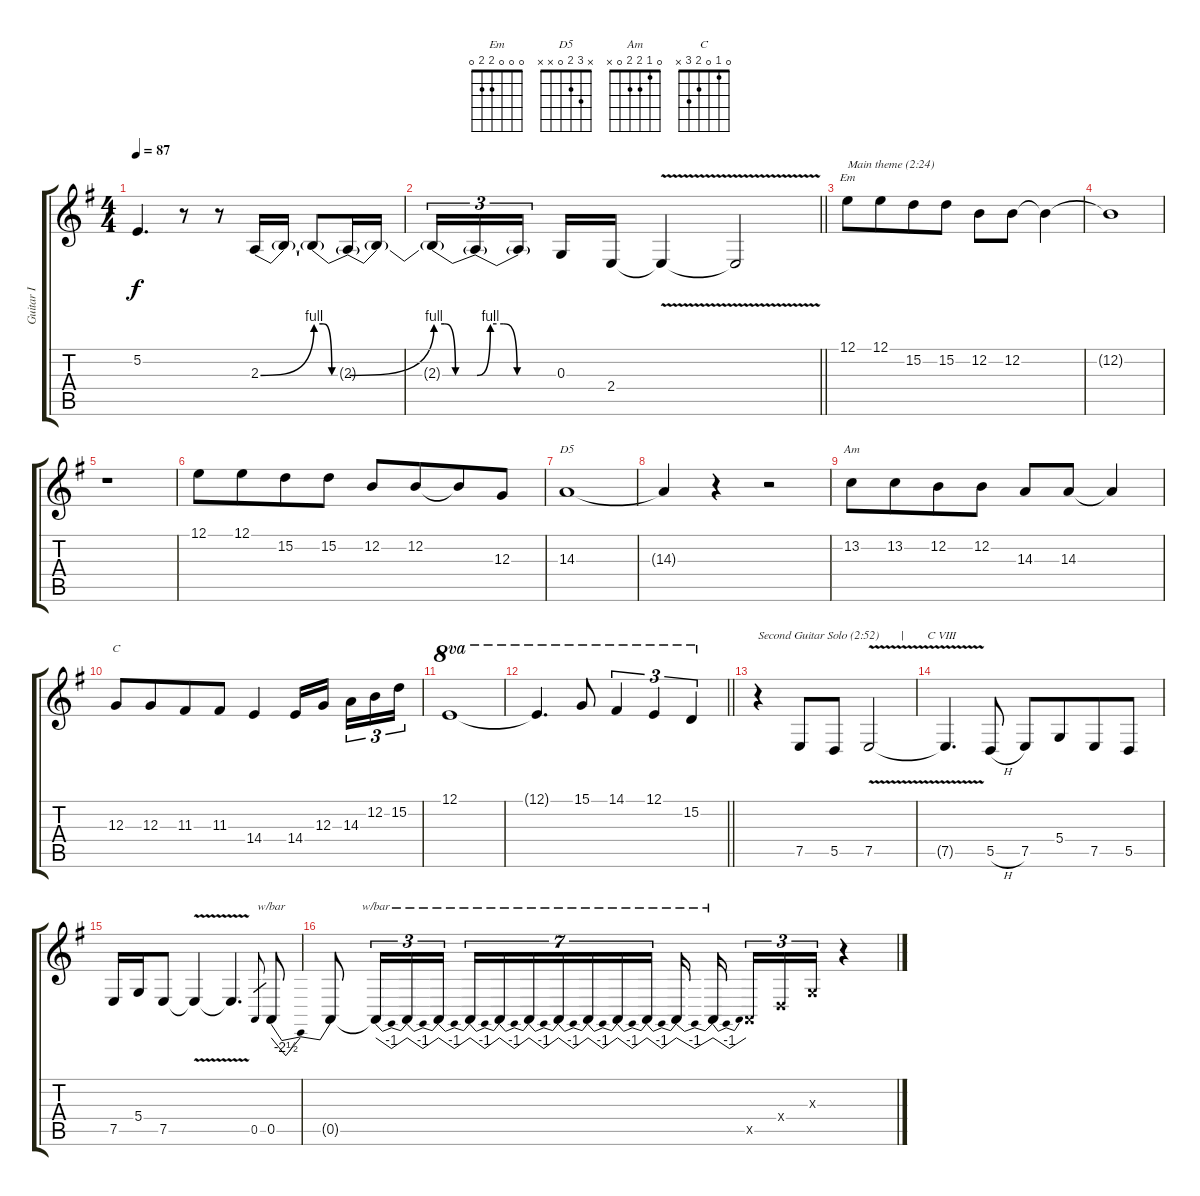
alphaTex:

\track ("Guitar I" "Guitar I") {instrument flute}
\staff {score tabs}
\tuning (E4 B3 G3 D3 A2 E2) {hide}
\chord ("Em" 0 0 0 2 2 0)
\chord ("D5" x 3 2 0 x x)
\chord ("Am" 0 1 2 2 0 x)
\chord ("C" 0 1 0 2 3 x)
\ts (4 4)
\tempo 87
\clef g2
\ks g
5.2{t}.4{d dy f} r.8 r.8 2.3{be (bend 0 0 60 4)}.16 2.3{t}.16 2.3{be (custom 0 4 15 4 30 0 60 0) t}.8 2.3{be (bend 0 0 60 4) t}.16 2.3{t}.16 |
\barLineRight lightlight
2.3{be (custom 0 4 15 4 30 0 60 0) t}.16{tu (3 2)} 2.3{be (custom 0 0 10 4 20 4 30 0 60 0) t}.16{tu (3 2)} 2.3{t}.16{tu (3 2) beam splitsecondary} 0.3.16 2.4.16 2.4{v t}.4 2.4{t}.2 |
12.1.8{ch "Em" txt "Main theme (2:24)"} 12.1.8{beam merge} 15.2.8 15.2.8 12.2.8 12.2.8 12.2{t}.4 |
12.2{t}.1 |
r.1 |
12.1.8 12.1.8{beam merge} 15.2.8 15.2.8 12.2.8 12.2.8{beam merge} 12.2{t}.8 12.3.8 |
14.3.1{ch "D5"} |
14.3{t}.4 r.4 r.2 |
13.2.8{ch "Am"} 13.2.8{beam merge} 12.2.8 12.2.8 14.3.8 14.3.8 14.3{t}.4 |
12.3.8{ch "C"} 12.3.8{beam merge} 11.3.8 11.3.8 14.4.4 14.4.16 12.3.16{beam splitsecondary} 14.3.16{tu (3 2)} 12.2.16{tu (3 2)} 15.2.16{tu (3 2)} |
12.1.1{ot 8va} |
\barLineRight lightlight
12.1{t}.4{d ot 8va} 15.1.8{ot 8va} 14.1.4{tu (3 2) ot 8va} 12.1.4{tu (3 2) ot 8va} 15.2.4{tu (3 2) ot 8va} |
r.4{txt "Second Guitar Solo (2:52)       |        C VIII"} 7.5.8 5.5.8 7.5{v}.2 |
7.5{t}.4{d} 5.5{h}.8 7.5.8 5.4.8{beam merge} 7.5.8 5.5.8 |
7.5.16 5.4.16 7.5.8 7.5{v t}.4 7.5{t}.4{d} 0.5.8{gr beam split} 0.5.8{tbe (dip default 0 0 30 -10 60 0)} |
0.5{t}.8 0.5{t}.16{tu (3 2) tbe (dip default 0 0 30 -4 60 0)} 0.5{t}.16{tu (3 2) tbe (dip default 0 0 30 -4 60 0) beam merge} 0.5{t}.16{tu (3 2) tbe (dip default 0 0 30 -4 60 0)} 0.5{t}.16{tu (7 4) tbe (dip default 0 0 30 -4 60 0)} 0.5{t}.16{tu (7 4) tbe (dip default 0 0 30 -4 60 0)} 0.5{t}.16{tu (7 4) tbe (dip default 0 0 30 -4 60 0)} 0.5{t}.16{tu (7 4) tbe (dip default 0 0 30 -4 60 0) beam merge} 0.5{t}.16{tu (7 4) tbe (dip default 0 0 30 -4 60 0)} 0.5{t}.16{tu (7 4) tbe (dip default 0 0 30 -4 60 0)} 0.5{t}.16{tu (7 4) tbe (dip default 0 0 30 -4 60 0)} 0.5{t}.16{tbe (dip default 0 0 30 -4 60 0)} 0.5{t}.16{tbe (dip default 0 0 30 -4 60 0) beam splitsecondary} 0.5{x}.16{tu (3 2)} 0.4{x}.16{tu (3 2)} 0.3{x}.16{tu (3 2)} r.4
